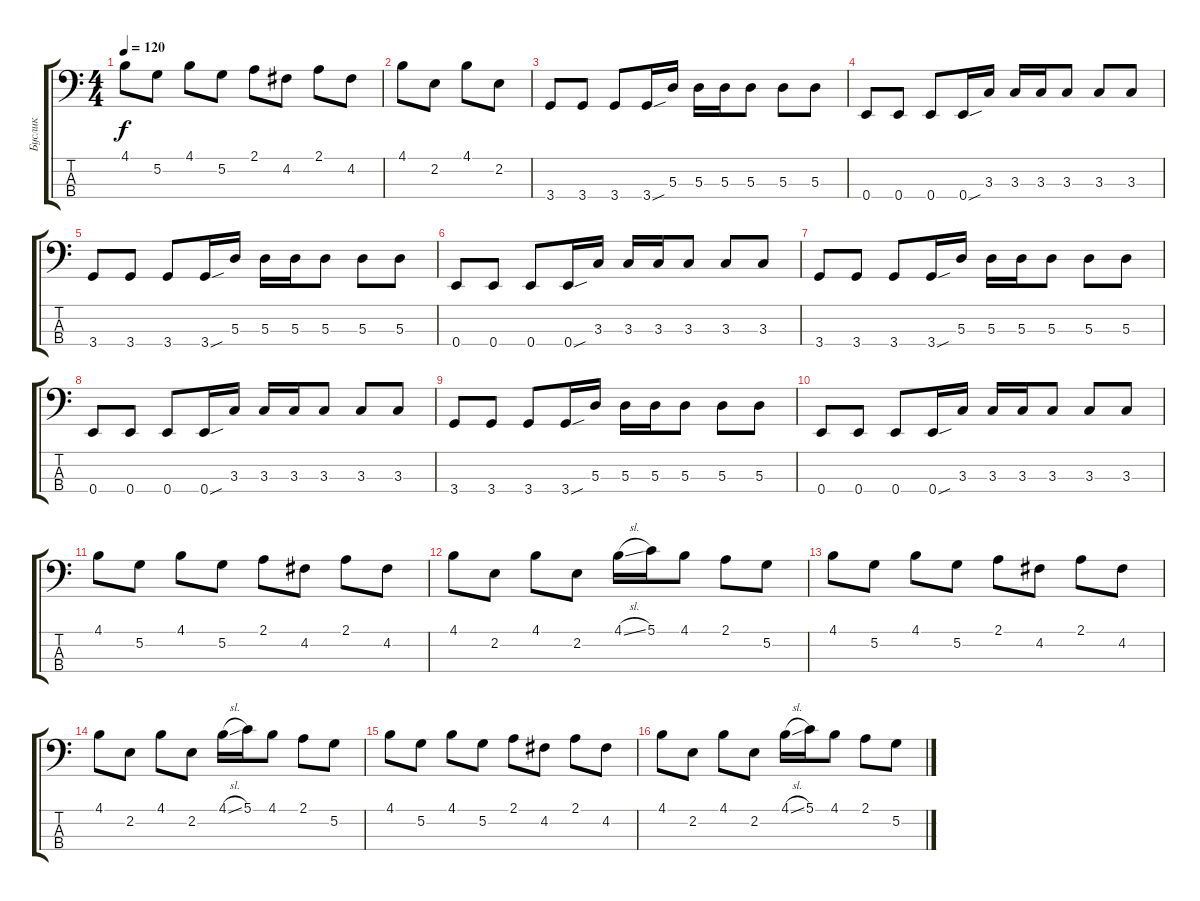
\track ("Буслик" "Буслик") {instrument electricbasspick}
\staff {score tabs}
\tuning (G2 D2 A1 E1) {hide}
\ts (4 4)
\tempo 120
\clef f4
\ks c
4.1.8{dy f} 5.2.8 4.1.8 5.2.8 2.1.8 4.2.8 2.1.8 4.2.8 |
4.1.8 2.2.8 4.1.8 2.2.8 |
3.4.8 3.4.8 3.4.8 3.4{sou}.16 5.3.16 5.3.16 5.3.16 5.3.8 5.3.8 5.3.8 |
0.4.8 0.4.8 0.4.8 0.4{sou}.16 3.3.16 3.3.16 3.3.16 3.3.8 3.3.8 3.3.8 |
3.4.8 3.4.8 3.4.8 3.4{sou}.16 5.3.16 5.3.16 5.3.16 5.3.8 5.3.8 5.3.8 |
0.4.8 0.4.8 0.4.8 0.4{sou}.16 3.3.16 3.3.16 3.3.16 3.3.8 3.3.8 3.3.8 |
3.4.8 3.4.8 3.4.8 3.4{sou}.16 5.3.16 5.3.16 5.3.16 5.3.8 5.3.8 5.3.8 |
0.4.8 0.4.8 0.4.8 0.4{sou}.16 3.3.16 3.3.16 3.3.16 3.3.8 3.3.8 3.3.8 |
3.4.8 3.4.8 3.4.8 3.4{sou}.16 5.3.16 5.3.16 5.3.16 5.3.8 5.3.8 5.3.8 |
0.4.8 0.4.8 0.4.8 0.4{sou}.16 3.3.16 3.3.16 3.3.16 3.3.8 3.3.8 3.3.8 |
4.1.8 5.2.8 4.1.8 5.2.8 2.1.8 4.2.8 2.1.8 4.2.8 |
4.1.8 2.2.8 4.1.8 2.2.8 4.1{sl}.16 5.1.16 4.1.8 2.1.8 5.2.8 |
4.1.8 5.2.8 4.1.8 5.2.8 2.1.8 4.2.8 2.1.8 4.2.8 |
4.1.8 2.2.8 4.1.8 2.2.8 4.1{sl}.16 5.1.16 4.1.8 2.1.8 5.2.8 |
4.1.8 5.2.8 4.1.8 5.2.8 2.1.8 4.2.8 2.1.8 4.2.8 |
4.1.8 2.2.8 4.1.8 2.2.8 4.1{sl}.16 5.1.16 4.1.8 2.1.8 5.2.8
